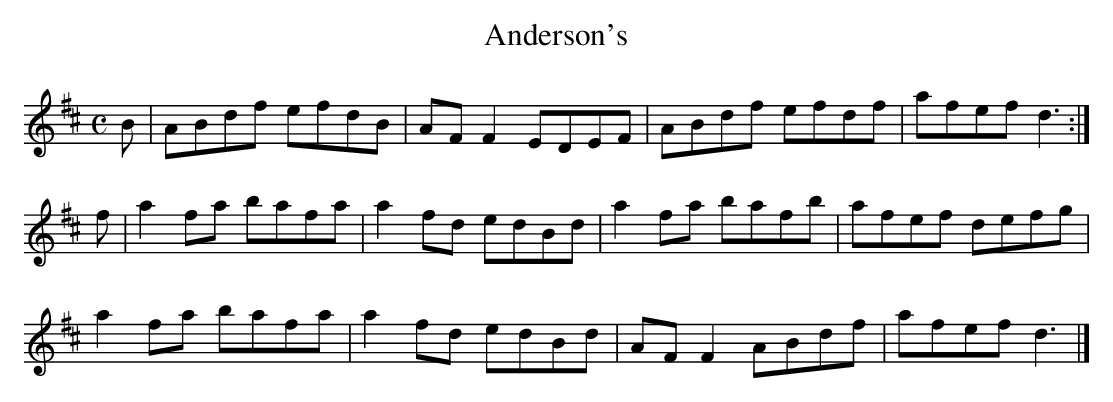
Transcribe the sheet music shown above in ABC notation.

X:1
T:Anderson's
M:C
L:1/8
K:D Major
B|ABdf efdB|AFF2 EDEF|ABdf efdf|afef d3:|!
f|a2fa bafa|a2fd edBd|a2fa bafb|afef defg|!
a2fa bafa|a2fd edBd|AFF2 ABdf|afef d3|]!
